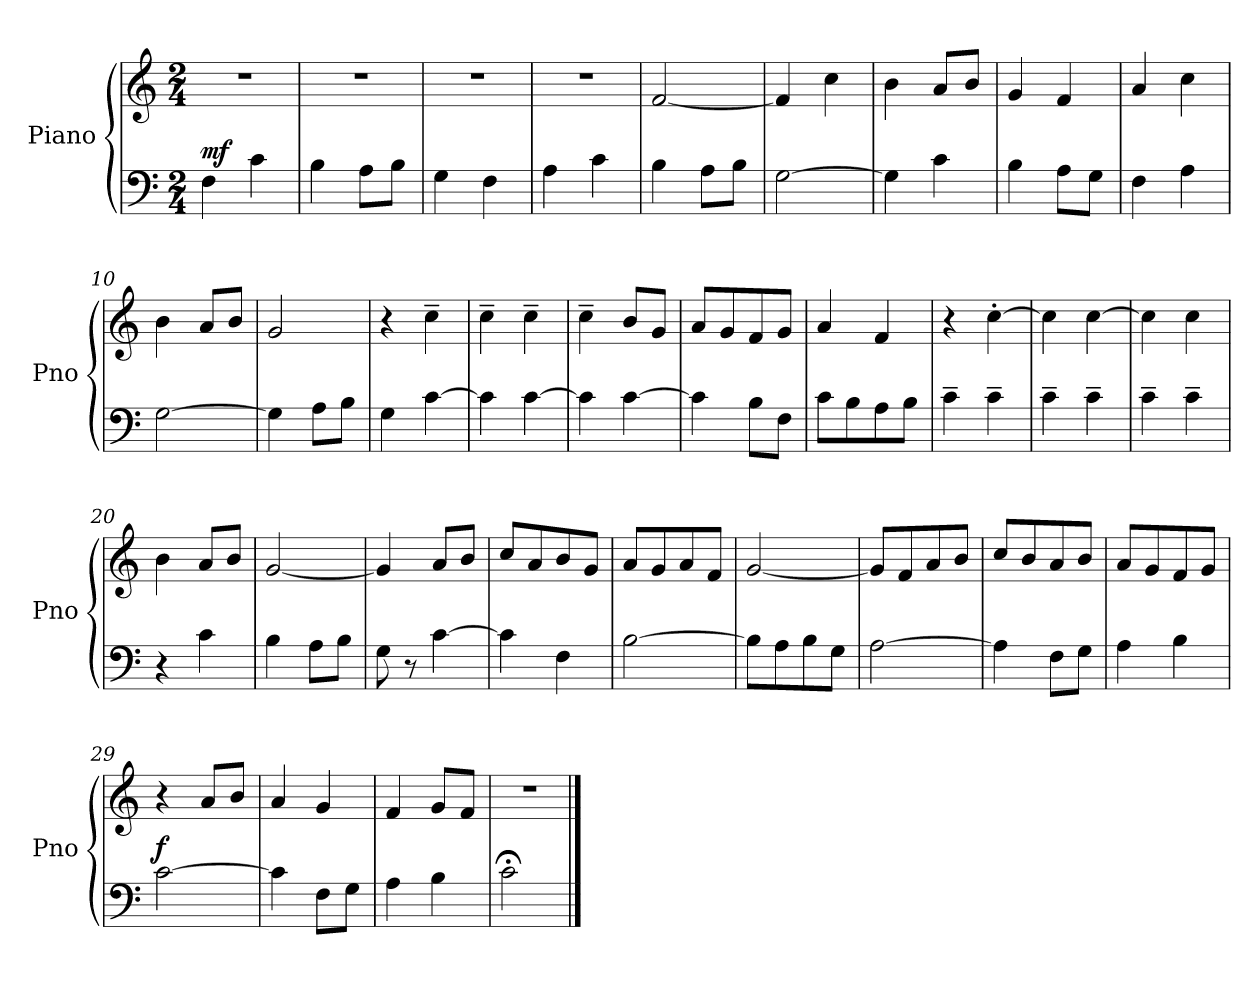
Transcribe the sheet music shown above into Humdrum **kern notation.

**kern	**dynam	**kern
*part2	*part2	*part1
*staff2	*staff2	*staff1
*I"Piano	*	*I"Piano
*I'Pno	*	*I'Pno
*clefF4	*	*clefG2
*M2/4	*	*M2/4
*MM116	*	*MM116
=1	=1	=1
!	!LO:DY:a	!LO:N:vis=1
4F\	mf	2r
4c\	.	.
=2	=2	=2
!	!	!LO:N:vis=1
4B\	.	2r
8A\L	.	.
8B\J	.	.
=3	=3	=3
!	!	!LO:N:vis=1
4G\	.	2r
4F\	.	.
=4	=4	=4
!	!	!LO:N:vis=1
4A\	.	2r
4c\	.	.
=5	=5	=5
4B\	.	[2f/
8A\L	.	.
8B\J	.	.
=6	=6	=6
[2G\	.	4f/]
.	.	4cc\
=7	=7	=7
4G\]	.	4b\
4c\	.	8a/L
.	.	8b/J
=8	=8	=8
4B\	.	4g/
8A\L	.	4f/
8G\J	.	.
!!LO:LB:g=z
=9	=9	=9
4F\	.	4a/
4A\	.	4cc\
=10	=10	=10
[2G\	.	4b\
.	.	8a/L
.	.	8b/J
=11	=11	=11
4G\]	.	2g/
8A\L	.	.
8B\J	.	.
=12	=12	=12
4G\	.	4r
[4c\	.	4cc~\
=13	=13	=13
4c\]	.	4cc~\
[4c\	.	4cc~\
=14	=14	=14
4c\]	.	4cc~\
[4c\	.	8b/L
.	.	8g/J
=15	=15	=15
4c\]	.	8a/L
.	.	8g/
8B\L	.	8f/
8F\J	.	8g/J
=16	=16	=16
8c\L	.	4a/
8B\	.	.
8A\	.	4f/
8B\J	.	.
!!LO:LB:g=z
=17	=17	=17
4c~\	.	4r
4c~\	.	[4cc'\
=18	=18	=18
4c~\	.	4cc\]
4c~\	.	[4cc\
=19	=19	=19
4c~\	.	4cc\]
4c~\	.	4cc\
=20	=20	=20
4r	.	4b\
4c\	.	8a/L
.	.	8b/J
=21	=21	=21
4B\	.	[2g/
8A\L	.	.
8B\J	.	.
=22	=22	=22
8G\	.	4g/]
8r	.	.
[4c\	.	8a/L
.	.	8b/J
=23	=23	=23
4c\]	.	8cc/L
.	.	8a/
4F\	.	8b/
.	.	8g/J
=24	=24	=24
[2B\	.	8a/L
.	.	8g/
.	.	8a/
.	.	8f/J
!!LO:LB:g=z
=25	=25	=25
8B\L]	.	[2g/
8A\	.	.
8B\	.	.
8G\J	.	.
=26	=26	=26
[2A\	.	8g/L]
.	.	8f/
.	.	8a/
.	.	8b/J
=27	=27	=27
4A\]	.	8cc/L
.	.	8b/
8F\L	.	8a/
8G\J	.	8b/J
=28	=28	=28
4A\	.	8a/L
.	.	8g/
4B\	.	8f/
.	.	8g/J
=29	=29	=29
!	!LO:DY:a	!
[2c\	f	4r
.	.	8a/L
.	.	8b/J
=30	=30	=30
4c\]	.	4a/
8F\L	.	4g/
8G\J	.	.
=31	=31	=31
4A\	.	4f/
4B\	.	8g/L
.	.	8f/J
=32	=32	=32
!	!	!LO:N:vis=1
2c;\	.	2r
==	==	==
*-	*-	*-
